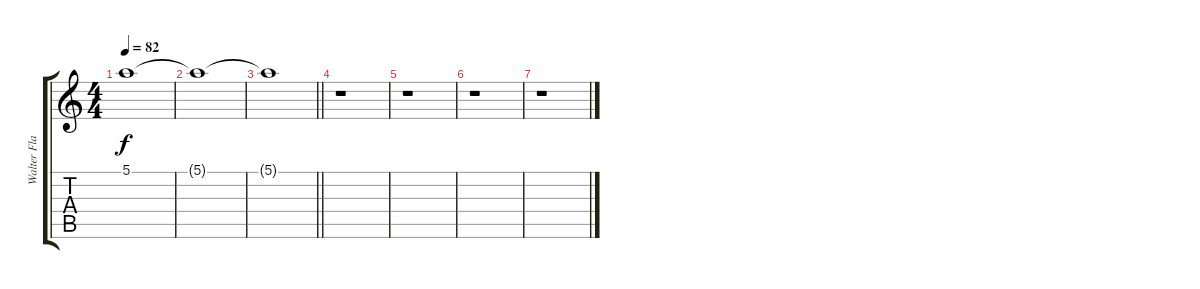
\track ("Walter Flakus (Rhythm Guitar)" "Walter Fla") {instrument acousticguitarsteel}
\staff {score tabs}
\tuning (E4 B3 G3 D3 A2 D2) {hide}
\ts (4 4)
\tempo 82
\clef g2
\ks c
5.1{t}.1{dy f} |
5.1{t}.1 |
\barLineRight lightlight
5.1{t}.1 |
r.1 |
r.1 |
r.1 |
r.1
